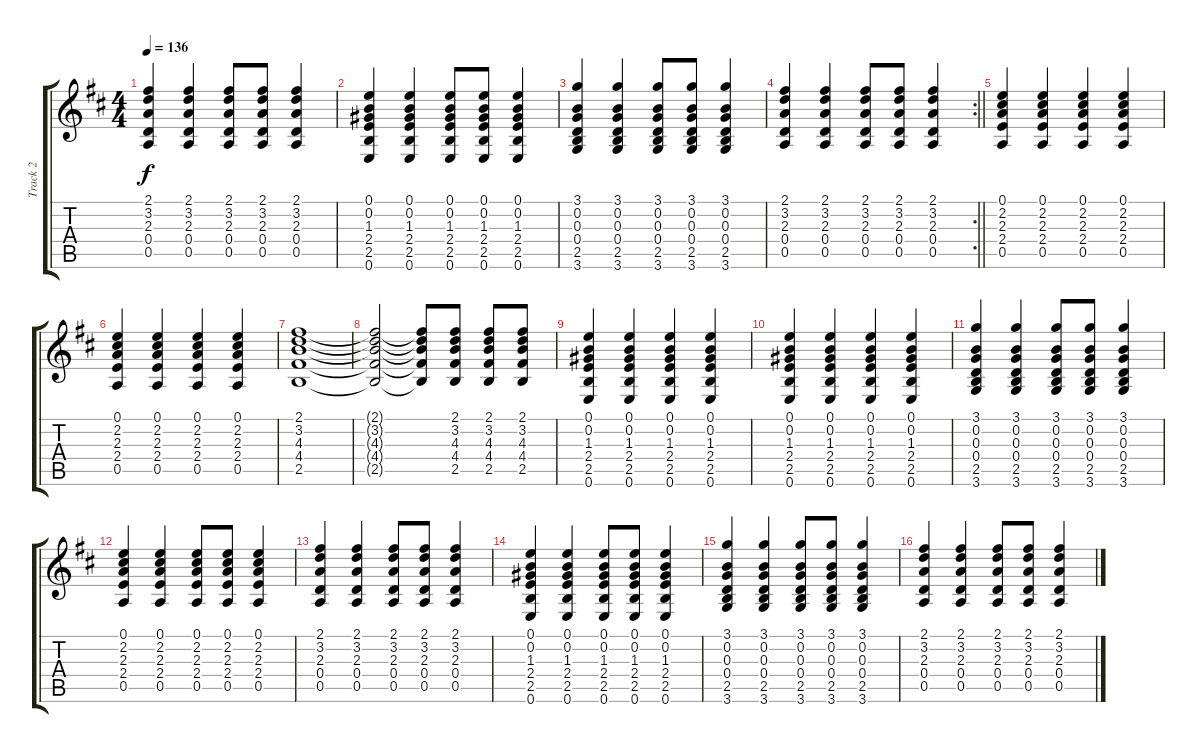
\track ("Track 2" "Track 2") {instrument acousticguitarsteel}
\staff {score tabs}
\tuning (E4 B3 G3 D3 A2 E2) {hide}
\ts (4 4)
\tempo 136
\clef g2
\ks d
(2.1 3.2 2.3 0.4 0.5).4{dy f} (2.1 3.2 2.3 0.4 0.5).4 (2.1 3.2 2.3 0.4 0.5).8 (2.1 3.2 2.3 0.4 0.5).8 (2.1 3.2 2.3 0.4 0.5).4 |
(0.1 0.2 1.3 2.4 2.5 0.6).4 (0.1 0.2 1.3 2.4 2.5 0.6).4 (0.1 0.2 1.3 2.4 2.5 0.6).8 (0.1 0.2 1.3 2.4 2.5 0.6).8 (0.1 0.2 1.3 2.4 2.5 0.6).4 |
(3.1 0.2 0.3 0.4 2.5 3.6).4 (3.1 0.2 0.3 0.4 2.5 3.6).4 (3.1 0.2 0.3 0.4 2.5 3.6).8 (3.1 0.2 0.3 0.4 2.5 3.6).8 (3.1 0.2 0.3 0.4 2.5 3.6).4 |
\rc 2
\barLineRight lightlight
(2.1 3.2 2.3 0.4 0.5).4 (2.1 3.2 2.3 0.4 0.5).4 (2.1 3.2 2.3 0.4 0.5).8 (2.1 3.2 2.3 0.4 0.5).8 (2.1 3.2 2.3 0.4 0.5).4 |
(0.1 2.2 2.3 2.4 0.5).4 (0.1 2.2 2.3 2.4 0.5).4 (0.1 2.2 2.3 2.4 0.5).4 (0.1 2.2 2.3 2.4 0.5).4 |
(0.1 2.2 2.3 2.4 0.5).4 (0.1 2.2 2.3 2.4 0.5).4 (0.1 2.2 2.3 2.4 0.5).4 (0.1 2.2 2.3 2.4 0.5).4 |
(2.1 3.2 4.3 4.4 2.5).1 |
(2.1{t} 3.2{t} 4.3{t} 4.4{t} 2.5{t}).2 (2.1{t} 3.2{t} 4.3{t} 4.4{t} 2.5{t}).8 (2.1 3.2 4.3 4.4 2.5).8 (2.1 3.2 4.3 4.4 2.5).8 (2.1 3.2 4.3 4.4 2.5).8 |
(0.1 0.2 1.3 2.4 2.5 0.6).4 (0.1 0.2 1.3 2.4 2.5 0.6).4 (0.1 0.2 1.3 2.4 2.5 0.6).4 (0.1 0.2 1.3 2.4 2.5 0.6).4 |
(0.1 0.2 1.3 2.4 2.5 0.6).4 (0.1 0.2 1.3 2.4 2.5 0.6).4 (0.1 0.2 1.3 2.4 2.5 0.6).4 (0.1 0.2 1.3 2.4 2.5 0.6).4 |
(3.1 0.2 0.3 0.4 2.5 3.6).4 (3.1 0.2 0.3 0.4 2.5 3.6).4 (3.1 0.2 0.3 0.4 2.5 3.6).8 (3.1 0.2 0.3 0.4 2.5 3.6).8 (3.1 0.2 0.3 0.4 2.5 3.6).4 |
(0.1 2.2 2.3 2.4 0.5).4 (0.1 2.2 2.3 2.4 0.5).4 (0.1 2.2 2.3 2.4 0.5).8 (0.1 2.2 2.3 2.4 0.5).8 (0.1 2.2 2.3 2.4 0.5).4 |
(2.1 3.2 2.3 0.4 0.5).4 (2.1 3.2 2.3 0.4 0.5).4 (2.1 3.2 2.3 0.4 0.5).8 (2.1 3.2 2.3 0.4 0.5).8 (2.1 3.2 2.3 0.4 0.5).4 |
(0.1 0.2 1.3 2.4 2.5 0.6).4 (0.1 0.2 1.3 2.4 2.5 0.6).4 (0.1 0.2 1.3 2.4 2.5 0.6).8 (0.1 0.2 1.3 2.4 2.5 0.6).8 (0.1 0.2 1.3 2.4 2.5 0.6).4 |
(3.1 0.2 0.3 0.4 2.5 3.6).4 (3.1 0.2 0.3 0.4 2.5 3.6).4 (3.1 0.2 0.3 0.4 2.5 3.6).8 (3.1 0.2 0.3 0.4 2.5 3.6).8 (3.1 0.2 0.3 0.4 2.5 3.6).4 |
(2.1 3.2 2.3 0.4 0.5).4 (2.1 3.2 2.3 0.4 0.5).4 (2.1 3.2 2.3 0.4 0.5).8 (2.1 3.2 2.3 0.4 0.5).8 (2.1 3.2 2.3 0.4 0.5).4
